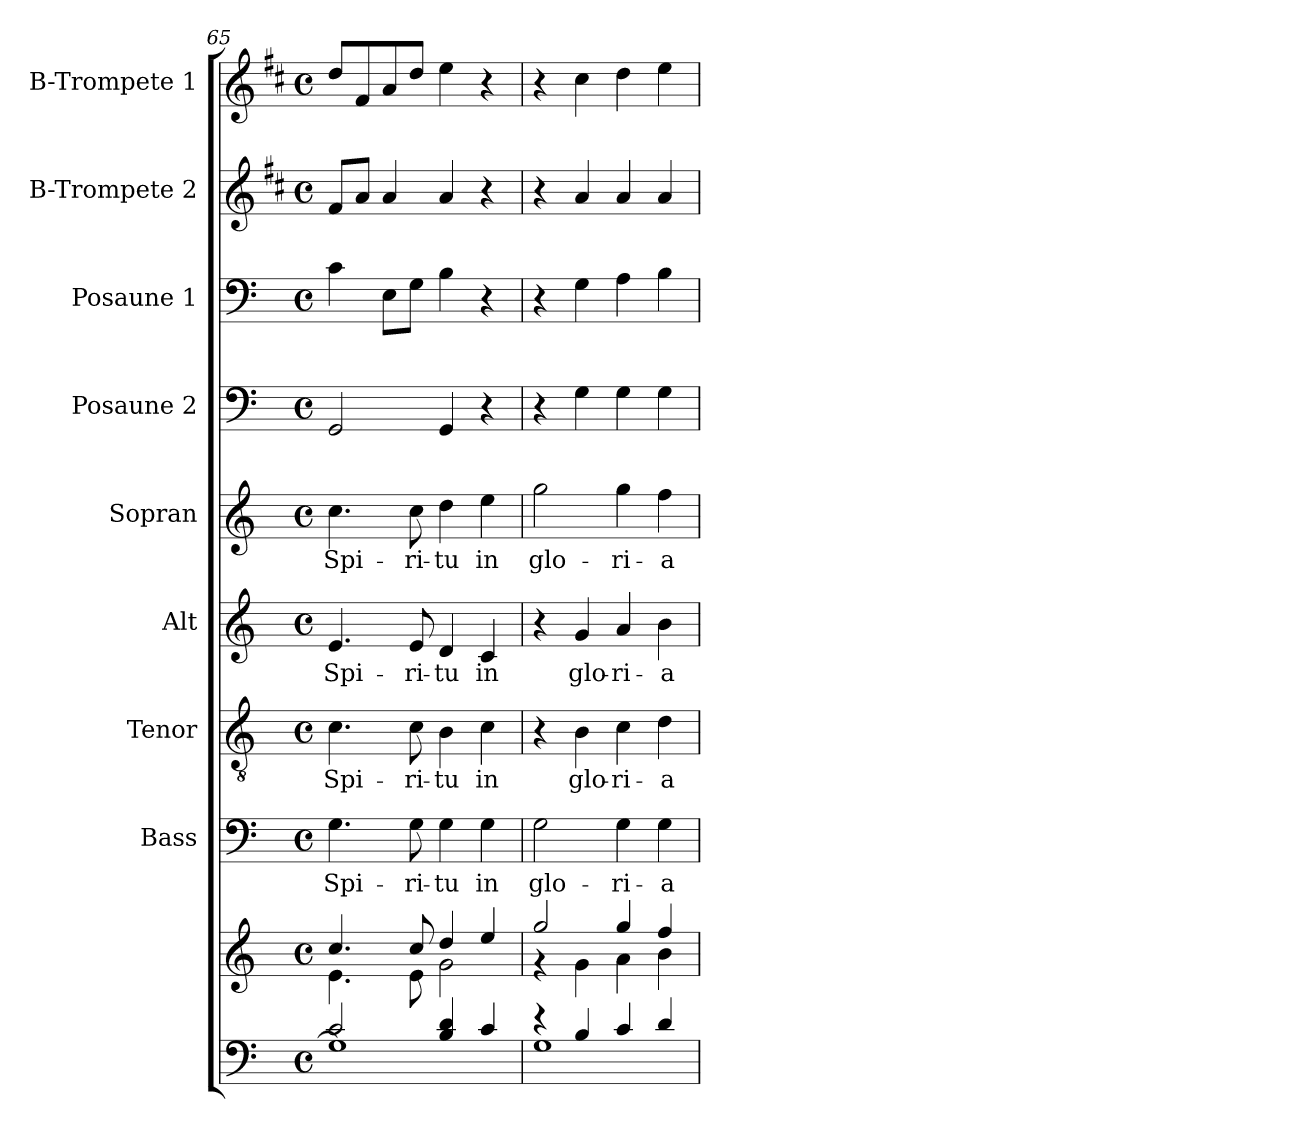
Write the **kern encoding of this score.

**kern	**kern	**kern	**text	**kern	**text	**kern	**text	**kern	**text	**kern	**kern	**kern	**kern
*part9	*part9	*part8	*part8	*part7	*part7	*part6	*part6	*part5	*part5	*part4	*part3	*part2	*part1
*staff10	*staff9	*staff8	*staff8	*staff7	*staff7	*staff6	*staff6	*staff5	*staff5	*staff4	*staff3	*staff2	*staff1
*	*	*I"Bass	*	*I"Tenor	*	*I"Alt	*	*I"Sopran	*	*I"Posaune 2	*I"Posaune 1	*I"B-Trompete 2	*I"B-Trompete 1
*	*	*I'B.	*	*I'T.	*	*I'A.	*	*I'S.	*	*I'Pos. 2	*I'Pos. 1	*I'B Trp. 2	*I'B Trp. 1
*clefF4	*clefG2	*clefF4	*	*clefGv2	*	*clefG2	*	*clefG2	*	*clefF4	*clefF4	*clefG2	*clefG2
*	*	*	*	*	*	*	*	*	*	*	*	*ITrd1c2	*ITrd1c2
*k[]	*k[]	*k[]	*	*k[]	*	*k[]	*	*k[]	*	*k[]	*k[]	*k[]	*k[]
*C:	*C:	*C:	*	*C:	*	*C:	*	*C:	*	*C:	*C:	*C:	*C:
*M4/4	*M4/4	*M4/4	*	*M4/4	*	*M4/4	*	*M4/4	*	*M4/4	*M4/4	*M4/4	*M4/4
*met(c)	*met(c)	*met(c)	*	*met(c)	*	*met(c)	*	*met(c)	*	*met(c)	*met(c)	*met(c)	*met(c)
=65	=65	=65	=65	=65	=65	=65	=65	=65	=65	=65	=65	=65	=65
*^	*^	*	*	*	*	*	*	*	*	*	*	*	*
!	!	!	!	!	!LO:LY:b	!	!LO:LY:b	!	!LO:LY:b	!	!LO:LY:b	!	!	!	!
2c/	1G]	4.cc/	4.e\	4.G\	Spi-	4.c\	Spi-	4.e/	Spi-	4.cc\	Spi-	2GG/	4c\	8e/L	8cc/L
.	.	.	.	.	.	.	.	.	.	.	.	.	.	8g/J	8e/
.	.	.	.	.	.	.	.	.	.	.	.	.	8E\L	4g/	8g/
!	!	!	!	!	!LO:LY:b	!	!LO:LY:b	!	!LO:LY:b	!	!LO:LY:b	!	!	!	!
.	.	8cc/	8e\	8G\	-ri-	8c\	-ri-	8e/	-ri-	8cc\	-ri-	.	8G\J	.	8cc/J
!	!	!	!	!	!LO:LY:b	!	!LO:LY:b	!	!LO:LY:b	!	!LO:LY:b	!	!	!	!
4B/ 4d/	.	4dd/	2g\	4G\	-tu	4B\	-tu	4d/	-tu	4dd\	-tu	4GG/	4B\	4g/	4dd\
!	!	!	!	!	!LO:LY:b	!	!LO:LY:b	!	!LO:LY:b	!	!LO:LY:b	!	!	!	!
4c/	.	4ee/	.	4G\	in	4c\	in	4c/	in	4ee\	in	4r	4r	4r	4r
=66	=66	=66	=66	=66	=66	=66	=66	=66	=66	=66	=66	=66	=66	=66	=66
!	!	!	!	!	!LO:LY:b	!	!	!	!	!	!LO:LY:b	!	!	!	!
4re	1G	2gg/	4rf	2G\	glo-	4r	.	4r	.	2gg\	glo-	4r	4r	4r	4r
!	!	!	!	!	!	!	!LO:LY:b	!	!LO:LY:b	!	!	!	!	!	!
4B/	.	.	4g\	.	.	4B\	glo-	4g/	glo-	.	.	4G\	4G\	4g/	4b\
!	!	!	!	!	!LO:LY:b	!	!LO:LY:b	!	!LO:LY:b	!	!LO:LY:b	!	!	!	!
4c/	.	4gg/	4a\	4G\	-ri-	4c\	-ri-	4a/	-ri-	4gg\	-ri-	4G\	4A\	4g/	4cc\
!	!	!	!	!	!LO:LY:b	!	!LO:LY:b	!	!LO:LY:b	!	!LO:LY:b	!	!	!	!
4d/	.	4ff/	4b\	4G\	-a	4d\	-a	4b\	-a	4ff\	-a	4G\	4B\	4g/	4dd\
*v	*v	*	*	*	*	*	*	*	*	*	*	*	*	*	*
*	*v	*v	*	*	*	*	*	*	*	*	*	*	*	*
=	=	=	=	=	=	=	=	=	=	=	=	=	=
*-	*-	*-	*-	*-	*-	*-	*-	*-	*-	*-	*-	*-	*-
